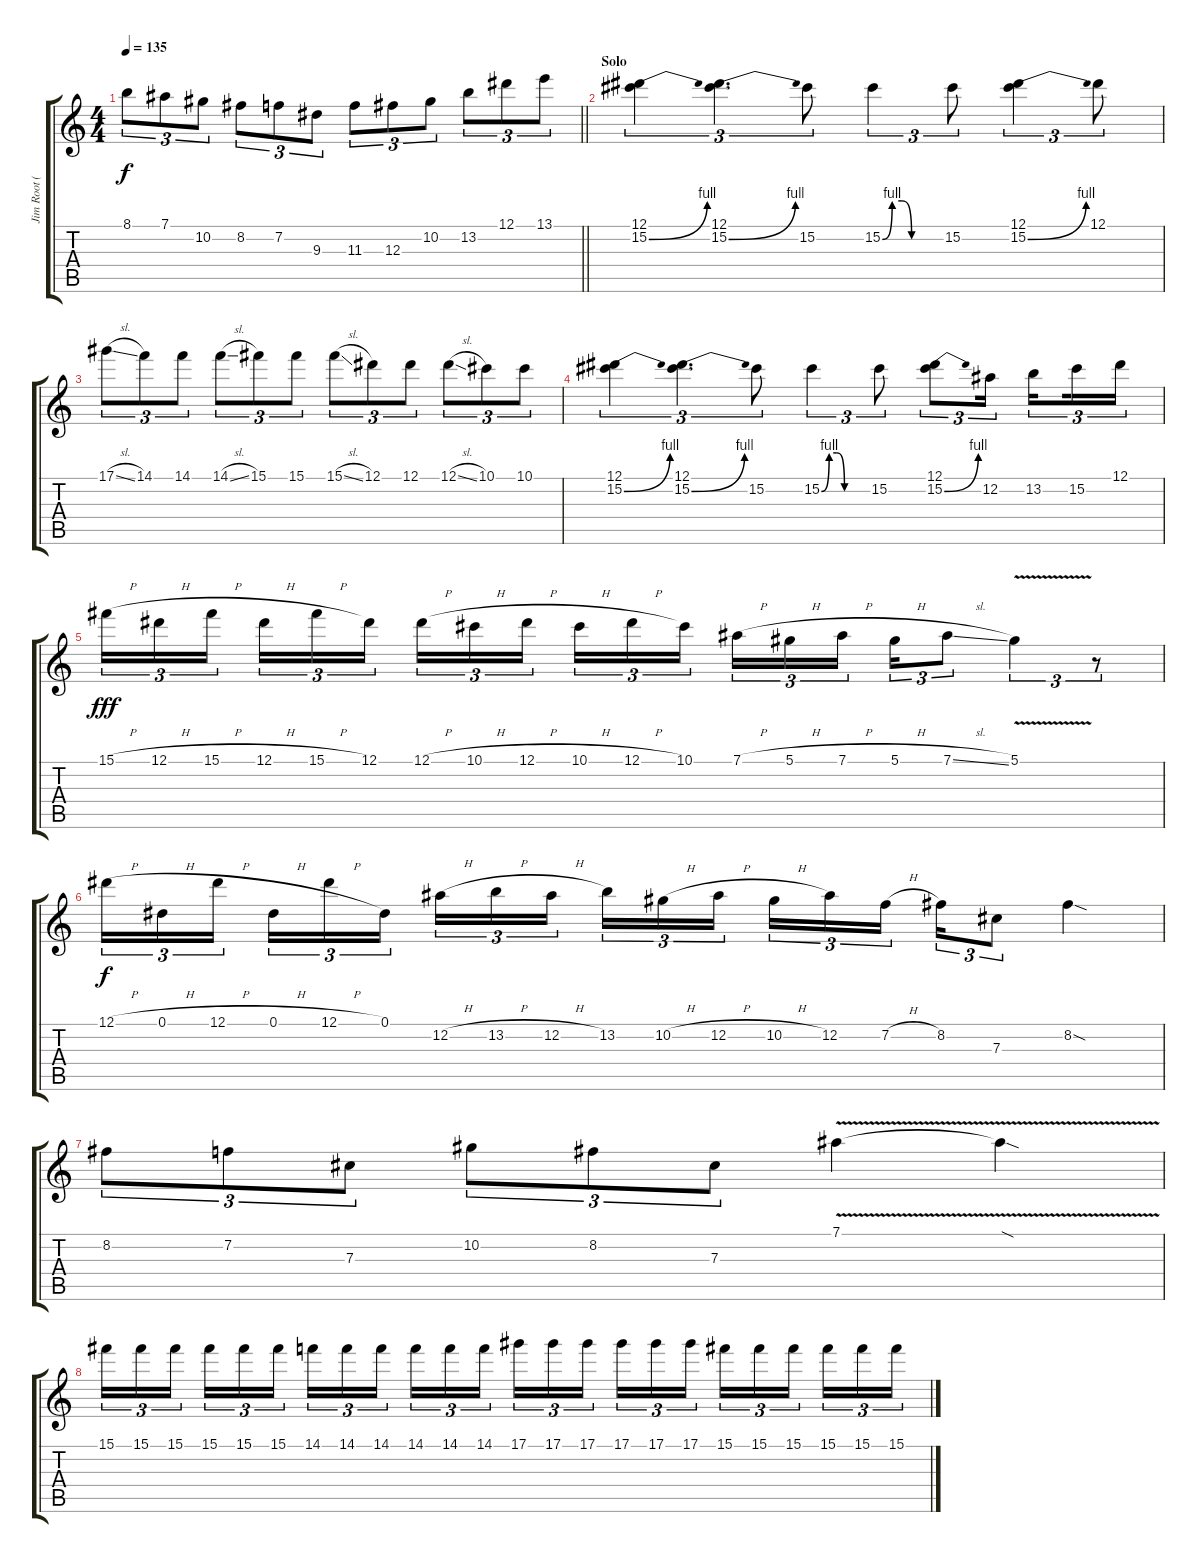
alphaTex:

\track ("Jim Root (Solo)" "Jim Root (") {instrument overdrivenguitar}
\staff {score tabs}
\tuning (Eb4 Bb3 Gb3 Db3 Ab2 Eb2) {hide}
\ts (4 4)
\tempo 135
\clef g2
\barLineRight lightlight
\ks c
8.1.8{tu (3 2) dy f} 7.1.8{tu (3 2)} 10.2.8{tu (3 2)} 8.2.8{tu (3 2)} 7.2.8{tu (3 2)} 9.3.8{tu (3 2)} 11.3.8{tu (3 2)} 12.3.8{tu (3 2)} 10.2.8{tu (3 2)} 13.2.8{tu (3 2)} 12.1.8{tu (3 2)} 13.1.8{tu (3 2)} |
\section ("" "Solo")
(12.1 15.2{be (bend 0 0 60 4)}).4{tu (3 2)} (12.1 15.2{be (bend 0 0 60 4)}).4{d tu (3 2)} 15.2.8{tu (3 2)} 15.2{be (custom 0 0 10 4 20 4 30 0 60 0)}.4{tu (3 2)} 15.2.8{tu (3 2)} (12.1 15.2{be (bend 0 0 60 4)}).4{tu (3 2)} 12.1.8{tu (3 2)} |
17.1{sl}.8{tu (3 2)} 14.1.8{tu (3 2)} 14.1.8{tu (3 2)} 14.1{sl}.8{tu (3 2)} 15.1.8{tu (3 2)} 15.1.8{tu (3 2)} 15.1{sl}.8{tu (3 2)} 12.1.8{tu (3 2)} 12.1.8{tu (3 2)} 12.1{sl}.8{tu (3 2)} 10.1.8{tu (3 2)} 10.1.8{tu (3 2)} |
(12.1 15.2{be (bend 0 0 60 4)}).4{tu (3 2)} (12.1 15.2{be (bend 0 0 60 4)}).4{d tu (3 2)} 15.2.8{tu (3 2)} 15.2{be (custom 0 0 10 4 20 4 30 0 60 0)}.4{tu (3 2)} 15.2.8{tu (3 2)} (12.1 15.2{be (bend 0 0 60 4)}).8{tu (3 2)} 12.2.16{tu (3 2)} 13.2.16{tu (3 2) beam splitsecondary} 15.2.16{tu (3 2)} 12.1.16{tu (3 2)} |
15.1{h}.16{tu (3 2) dy fff} 12.1{h}.16{tu (3 2)} 15.1{h}.16{tu (3 2) beam splitsecondary} 12.1{h}.16{tu (3 2)} 15.1{h}.16{tu (3 2)} 12.1.16{tu (3 2)} 12.1{h}.16{tu (3 2)} 10.1{h}.16{tu (3 2)} 12.1{h}.16{tu (3 2) beam splitsecondary} 10.1{h}.16{tu (3 2)} 12.1{h}.16{tu (3 2)} 10.1.16{tu (3 2)} 7.1{h}.16{tu (3 2)} 5.1{h}.16{tu (3 2)} 7.1{h}.16{tu (3 2) beam splitsecondary} 5.1{h}.16{tu (3 2)} 7.1{sl}.8{tu (3 2)} 5.1{v}.4{tu (3 2)} r.8{tu (3 2)} |
12.1{h}.16{tu (3 2) dy f} 0.1{h}.16{tu (3 2)} 12.1{h}.16{tu (3 2) beam splitsecondary} 0.1{h}.16{tu (3 2)} 12.1{h}.16{tu (3 2)} 0.1.16{tu (3 2)} 12.2{h}.16{tu (3 2)} 13.2{h}.16{tu (3 2)} 12.2{h}.16{tu (3 2) beam splitsecondary} 13.2.16{tu (3 2)} 10.2{h}.16{tu (3 2)} 12.2{h}.16{tu (3 2)} 10.2{h}.16{tu (3 2)} 12.2.16{tu (3 2)} 7.2{h}.16{tu (3 2) beam splitsecondary} 8.2.16{tu (3 2)} 7.3.8{tu (3 2)} 8.2{sod}.4 |
8.2.8{tu (3 2)} 7.2.8{tu (3 2)} 7.3.8{tu (3 2)} 10.2.8{tu (3 2)} 8.2.8{tu (3 2)} 7.3.8{tu (3 2)} 7.1{v}.4 7.1{sod t}.4 |
15.1.16{tu (3 2)} 15.1.16{tu (3 2)} 15.1.16{tu (3 2) beam splitsecondary} 15.1.16{tu (3 2)} 15.1.16{tu (3 2)} 15.1.16{tu (3 2)} 14.1.16{tu (3 2)} 14.1.16{tu (3 2)} 14.1.16{tu (3 2) beam splitsecondary} 14.1.16{tu (3 2)} 14.1.16{tu (3 2)} 14.1.16{tu (3 2)} 17.1.16{tu (3 2)} 17.1.16{tu (3 2)} 17.1.16{tu (3 2) beam splitsecondary} 17.1.16{tu (3 2)} 17.1.16{tu (3 2)} 17.1.16{tu (3 2)} 15.1.16{tu (3 2)} 15.1.16{tu (3 2)} 15.1.16{tu (3 2) beam splitsecondary} 15.1.16{tu (3 2)} 15.1.16{tu (3 2)} 15.1.16{tu (3 2)}
